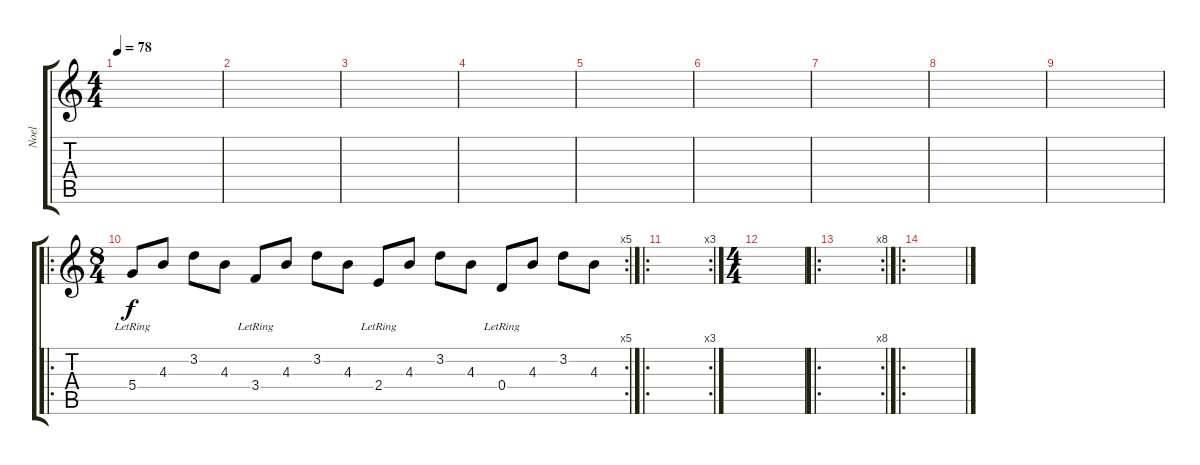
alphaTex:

\track ("Noel" "Noel") {instrument acousticguitarsteel}
\staff {score tabs}
\tuning (E4 B3 G3 D3 A2 E2) {hide}
\ts (4 4)
\tempo 78
\clef g2
\ks c
|
|
|
|
|
|
|
|
|
\ro
\rc 5
\ts (8 4)
5.4{lr}.8 4.3.8 3.2.8 4.3.8 3.4{lr}.8 4.3.8 3.2.8 4.3.8 2.4{lr}.8 4.3.8 3.2.8 4.3.8 0.4{lr}.8 4.3.8 3.2.8 4.3.8 |
\ro
\rc 3
|
\ts (4 4)
|
\ro
\rc 8
|
\ro
